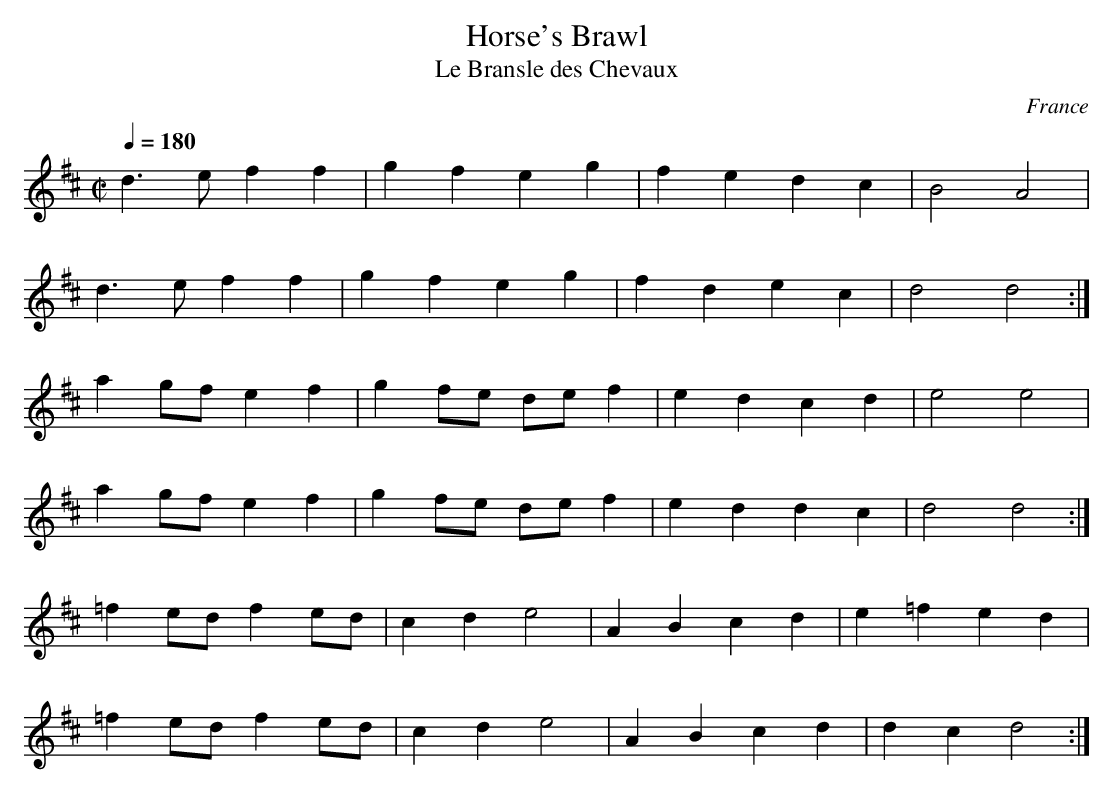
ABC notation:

X:1
T:Horse's Brawl
T:Le Bransle des Chevaux
O:France
M:C|
L:1/4
Q:1/4=180
K:Dmaj
d>e f f | g f e g | f e d c | B2 A2 |
d>e f f | g f e g | f d e c | d2 d2 :|
a g/2f/2 e f | g f/2e/2 d/2e/2 f | e d c d | e2 e2 |
a g/2f/2 e f | g f/2e/2 d/2e/2 f | e d d c | d2 d2 :|
=f e/2d/2 f e/2d/2 | c d e2 | A B c d | e =f e d |
=f e/2d/2 f e/2d/2 | c d e2 | A B c d | d c d2 :|
